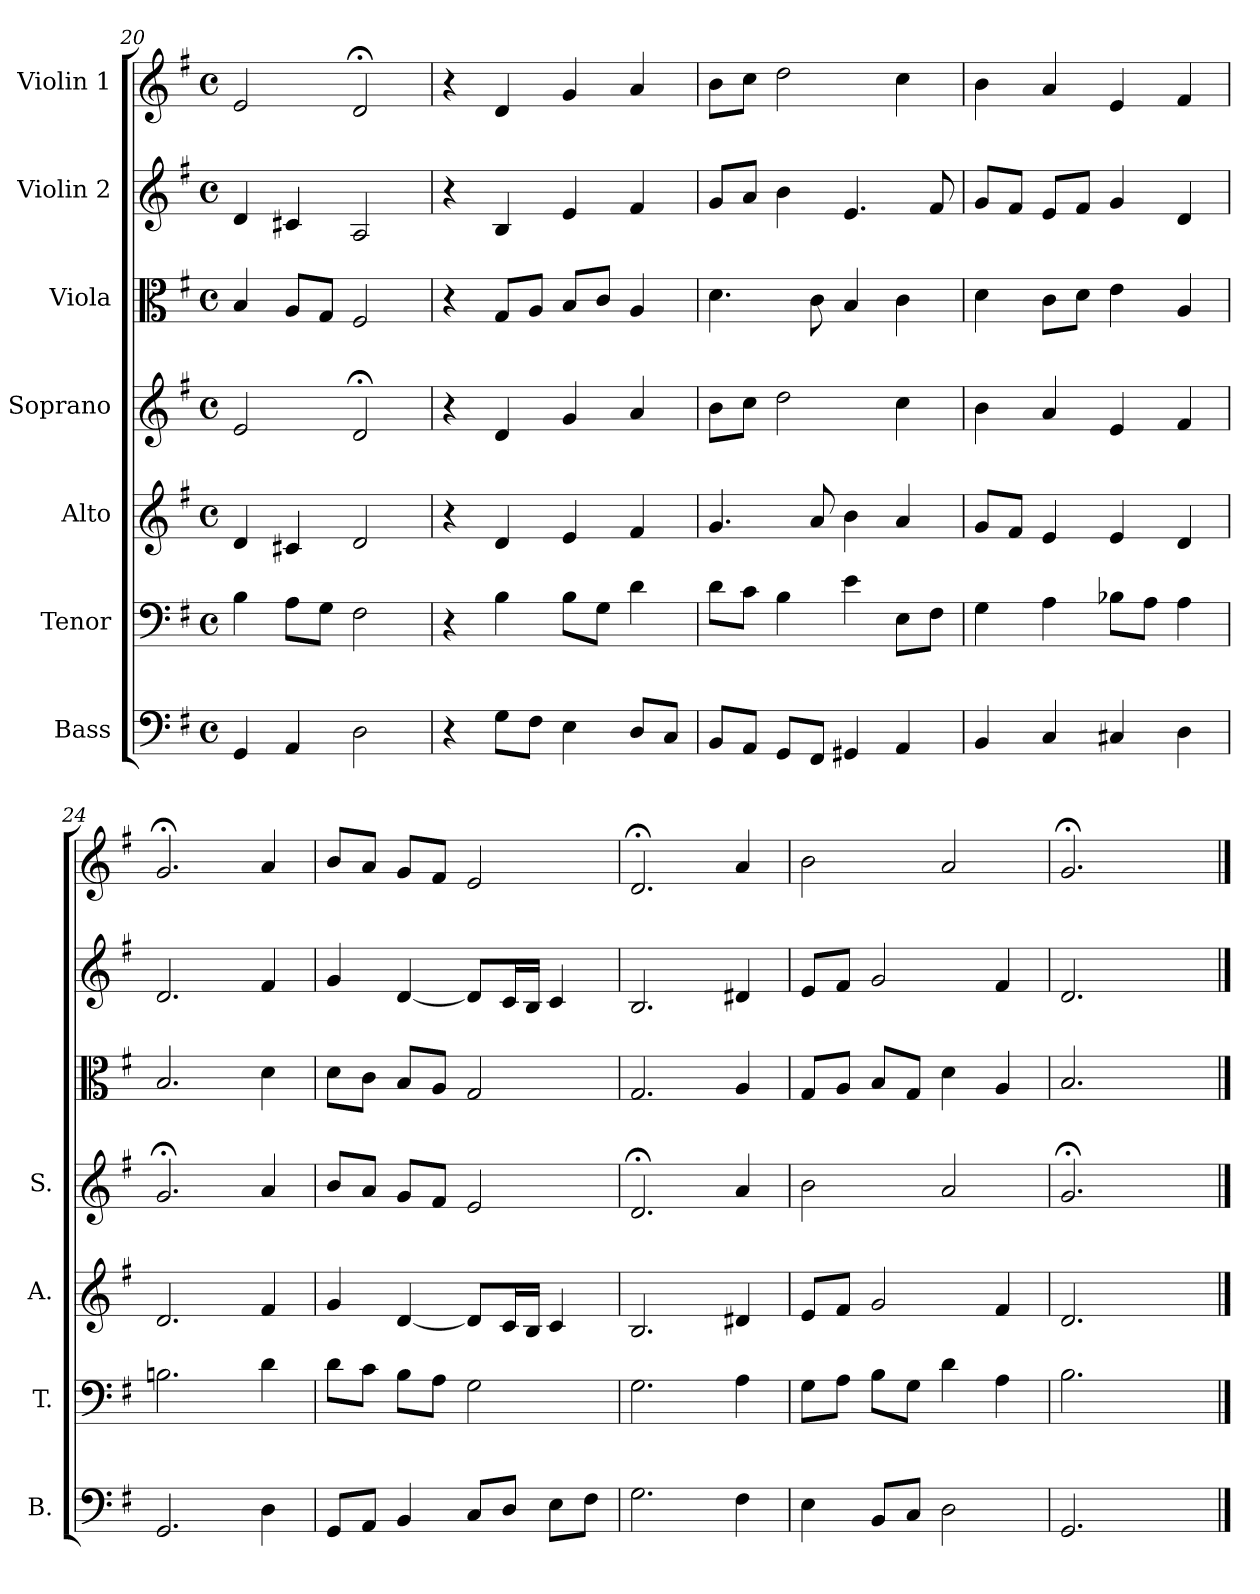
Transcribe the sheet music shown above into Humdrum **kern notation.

**kern	**kern	**kern	**kern	**kern	**kern	**kern
*part7	*part6	*part5	*part4	*part3	*part2	*part1
*staff7	*staff6	*staff5	*staff4	*staff3	*staff2	*staff1
*I"Bass	*I"Tenor	*I"Alto	*I"Soprano	*I"Viola	*I"Violin 2	*I"Violin 1
*I'B.	*I'T.	*I'A.	*I'S.	*	*	*
!!LO:PB:g=z
*clefF4	*clefF4	*clefG2	*clefG2	*clefC3	*clefG2	*clefG2
*k[f#]	*k[f#]	*k[f#]	*k[f#]	*k[f#]	*k[f#]	*k[f#]
*G:	*G:	*G:	*G:	*G:	*G:	*G:
*M4/4	*M4/4	*M4/4	*M4/4	*M4/4	*M4/4	*M4/4
*met(c)	*met(c)	*met(c)	*met(c)	*met(c)	*met(c)	*met(c)
=20	=20	=20	=20	=20	=20	=20
4GG/	4B\	4d/	2e/	4B/	4d/	2e/
4AA/	8A\L	4c#X/	.	8A/L	4c#X/	.
.	8G\J	.	.	8G/J	.	.
2D\	2F#\	2d/	2d;</	2F#/	2A/	2d;</
=21	=21	=21	=21	=21	=21	=21
4r	4r	4r	4r	4r	4r	4r
8G\L	4B\	4d/	4d/	8G/L	4B/	4d/
8F#\J	.	.	.	8A/J	.	.
4E\	8B\L	4e/	4g/	8B/L	4e/	4g/
.	8G\J	.	.	8c/J	.	.
8D/L	4d\	4f#/	4a/	4A/	4f#/	4a/
8C/J	.	.	.	.	.	.
=22	=22	=22	=22	=22	=22	=22
8BB/L	8d\L	4.g/	8b\L	4.d\	8g/L	8b\L
8AA/J	8c\J	.	8cc\J	.	8a/J	8cc\J
8GG/L	4B\	.	2dd\	.	4b\	2dd\
8FF#/J	.	8a/	.	8c\	.	.
4GG#X/	4e\	4b\	.	4B/	4.e/	.
4AA/	8E\L	4a/	4cc\	4c\	.	4cc\
.	8F#\J	.	.	.	8f#/	.
=23	=23	=23	=23	=23	=23	=23
4BB/	4G\	8g/L	4b\	4d\	8g/L	4b\
.	.	8f#/J	.	.	8f#/J	.
4C/	4A\	4e/	4a/	8c\L	8e/L	4a/
.	.	.	.	8d\J	8f#/J	.
4C#X/	8B-X\L	4e/	4e/	4e\	4g/	4e/
.	8A\J	.	.	.	.	.
4D\	4A\	4d/	4f#/	4A/	4d/	4f#/
!!LO:PB:g=z
=24	=24	=24	=24	=24	=24	=24
2.GG/	2.Bn\	2.d/	2.g;</	2.B/	2.d/	2.g;</
4D\	4d\	4f#/	4a/	4d\	4f#/	4a/
=25	=25	=25	=25	=25	=25	=25
8GG/L	8d\L	4g/	8b/L	8d\L	4g/	8b/L
8AA/J	8c\J	.	8a/J	8c\J	.	8a/J
4BB/	8B\L	[4d/	8g/L	8B/L	[4d/	8g/L
.	8A\J	.	8f#/J	8A/J	.	8f#/J
8C/L	2G\	8d/L]	2e/	2G/	8d/L]	2e/
8D/J	.	16c/L	.	.	16c/L	.
.	.	16B/JJ	.	.	16B/JJ	.
8E\L	.	4c/	.	.	4c/	.
8F#\J	.	.	.	.	.	.
=26	=26	=26	=26	=26	=26	=26
2.G\	2.G\	2.B/	2.d;</	2.G/	2.B/	2.d;</
4F#\	4A\	4d#X/	4a/	4A/	4d#X/	4a/
=27	=27	=27	=27	=27	=27	=27
4E\	8G\L	8e/L	2b\	8G/L	8e/L	2b\
.	8A\J	8f#/J	.	8A/J	8f#/J	.
8BB/L	8B\L	2g/	.	8B/L	2g/	.
8C/J	8G\J	.	.	8G/J	.	.
2D\	4d\	.	2a/	4d\	.	2a/
.	4A\	4f#/	.	4A/	4f#/	.
=28	=28	=28	=28	=28	=28	=28
2.GG/	2.B\	2.d/	2.g;</	2.B/	2.d/	2.g;</
4ryy	4ryy	4ryy	4ryy	4ryy	4ryy	4ryy
==	==	==	==	==	==	==
*-	*-	*-	*-	*-	*-	*-
